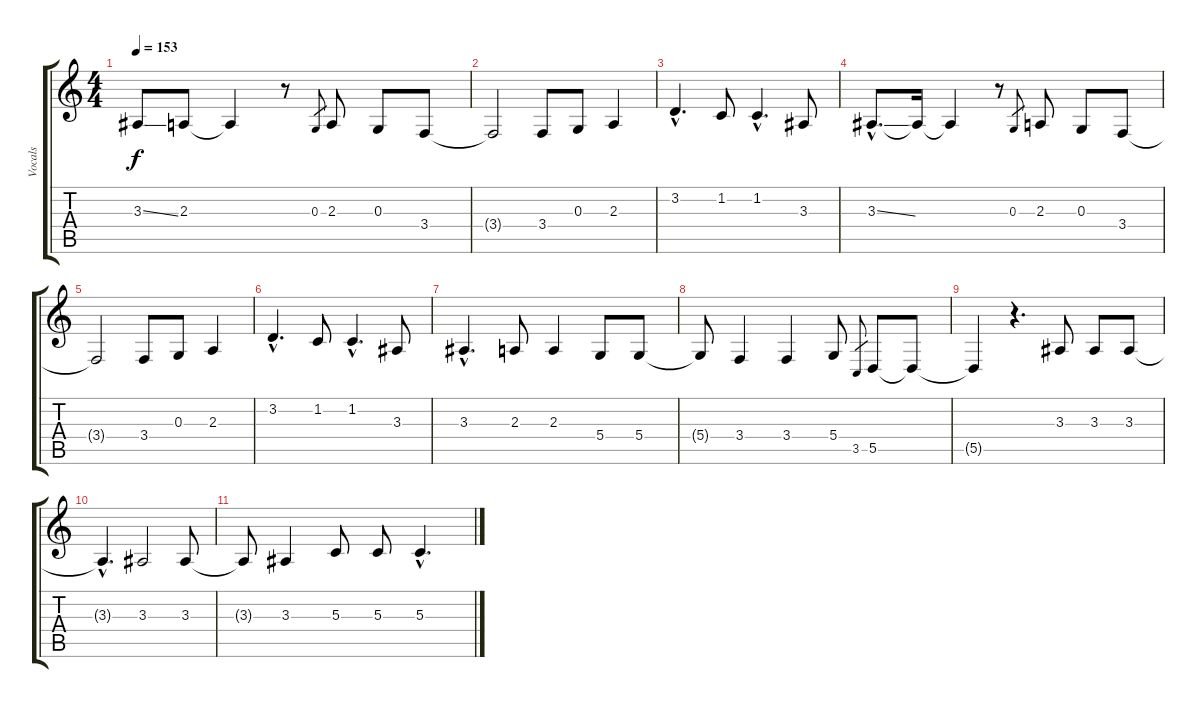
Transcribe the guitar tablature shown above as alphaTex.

\track ("Vocals" "Vocals") {instrument lead2sawtooth}
\staff {score tabs}
\tuning (E4 B3 G3 D3 A2 E2) {hide}
\ts (4 4)
\tempo 153
\clef g2
\ks c
3.3{ss}.8{dy f} 2.3.8 2.3{t}.4 r.8 0.3.8{gr} 2.3.8 0.3.8 3.4.8 |
3.4{t}.2 3.4.8 0.3.8 2.3.4 |
3.2{hac}.4{d} 1.2.8 1.2{hac}.4{d} 3.3.8 |
3.3{ss hac}.8{d} 3.3{t}.16 3.3{t}.4 r.8 0.3.8{gr} 2.3.8 0.3.8 3.4.8 |
3.4{t}.2 3.4.8 0.3.8 2.3.4 |
3.2{hac}.4{d} 1.2.8 1.2{hac}.4{d} 3.3.8 |
3.3{hac}.4{d} 2.3.8 2.3.4 5.4.8 5.4.8 |
5.4{t}.8 3.4.4 3.4.4 5.4.8 3.5.8{gr} 5.5.8 5.5{t}.8 |
5.5{t}.4 r.4{d} 3.3.8 3.3.8 3.3.8 |
3.3{hac t}.4{d} 3.3.2 3.3.8 |
3.3{t}.8 3.3.4 5.3.8 5.3.8 5.3{hac}.4{d}
